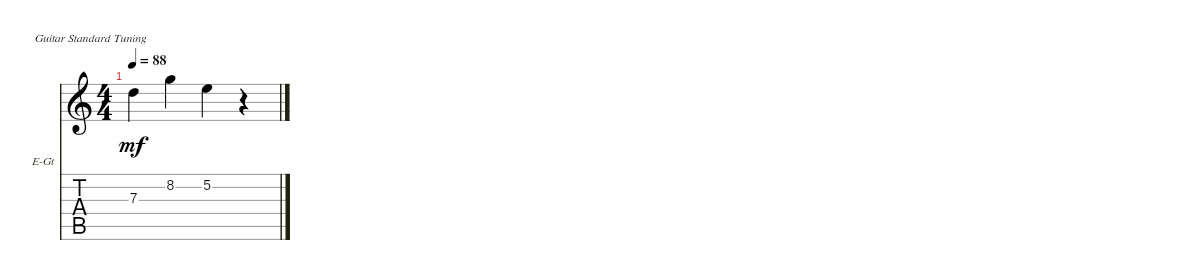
\defaultSystemsLayout 4
\bracketExtendMode nobrackets
\firstSystemTrackNameOrientation horizontal
\otherSystemsTrackNameOrientation horizontal
\chordDiagramsInScore
\track ("голос" "E-Gt") {instrument electricguitarclean}
\staff {score tabs}
\tuning (E4 B3 G3 D3 A2 E2)
\ts (4 4)
\tempo 88
\clef g2
\scale
0.333333
\ks c
7.3.4{dy mf} 8.2.4 5.2.4 r.4 |
\scale
0.333333 |
\scale
0.333333 |
\scale
0.333333 |
\scale
0.333333 |
\scale
0.333333 |
\scale
0.333333 |
\scale
0.333333 |
\scale
0.333333 |
\scale
0.333333 |
\scale
0.333333 |
\scale
0.333333 |
\scale
0.333333 |
\scale
0.333333 |
\scale
0.333333 |
\scale
0.333333
